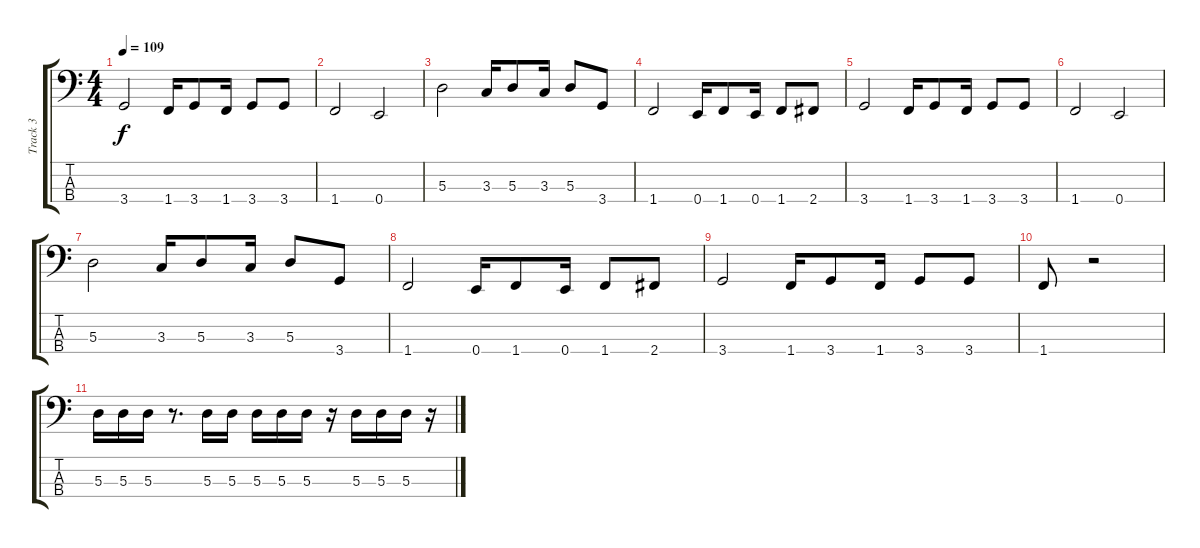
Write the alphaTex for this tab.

\track ("Track 3" "Track 3") {instrument electricbassfinger}
\staff {score tabs}
\tuning (G2 D2 A1 E1) {hide}
\ts (4 4)
\tempo 109
\clef f4
\ks c
3.4.2{dy f} 1.4.16 3.4.8 1.4.16 3.4.8 3.4.8 |
1.4.2 0.4.2 |
5.3.2 3.3.16 5.3.8 3.3.16 5.3.8 3.4.8 |
1.4.2 0.4.16 1.4.8 0.4.16 1.4.8 2.4.8 |
3.4.2 1.4.16 3.4.8 1.4.16 3.4.8 3.4.8 |
1.4.2 0.4.2 |
5.3.2 3.3.16 5.3.8 3.3.16 5.3.8 3.4.8 |
1.4.2 0.4.16 1.4.8 0.4.16 1.4.8 2.4.8 |
3.4.2 1.4.16 3.4.8 1.4.16 3.4.8 3.4.8 |
1.4.8 r.2 |
5.3.16 5.3.16 5.3.16 r.8{d} 5.3.16 5.3.16 5.3.16 5.3.16 5.3.16 r.16 5.3.16 5.3.16 5.3.16 r.16
